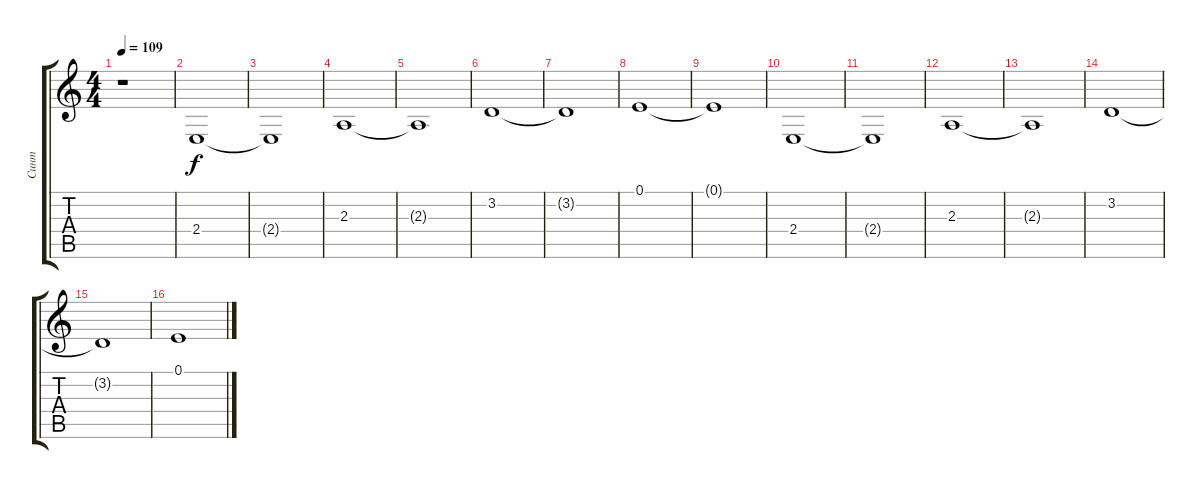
\track ("Синт" "Синт") {instrument pad2warm}
\staff {score tabs}
\tuning (E4 B3 G3 D3 A2 E2) {hide}
\ts (4 4)
\tempo 109
\clef g2
\ks c
r.1{dy f} |
2.4.1 |
2.4{t}.1 |
2.3.1 |
2.3{t}.1 |
3.2.1 |
3.2{t}.1 |
0.1.1 |
0.1{t}.1 |
2.4.1 |
2.4{t}.1 |
2.3.1 |
2.3{t}.1 |
3.2.1 |
3.2{t}.1 |
0.1.1
